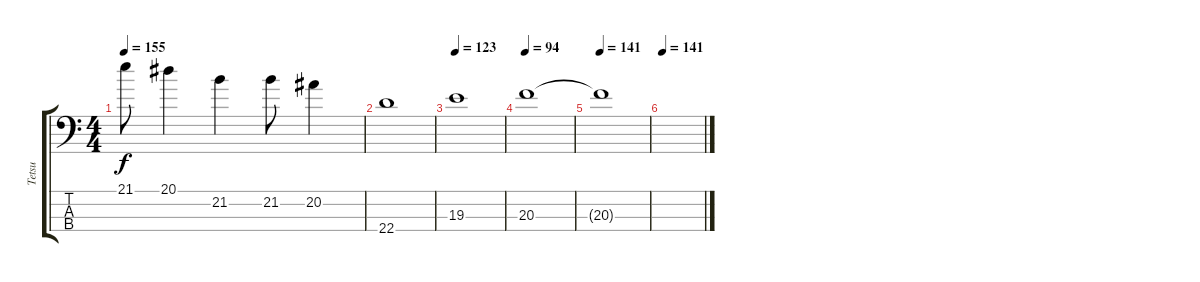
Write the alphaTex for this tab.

\track ("Tetsu" "Tetsu") {instrument electricbassfinger}
\staff {score tabs}
\tuning (G2 D2 A1 E1) {hide}
\ts (4 4)
\tempo 155
\clef f4
\ks c
21.1{t}.8{dy f} 20.1.4 21.2.4 21.2.8 20.2.4 |
22.4.1 |
\tempo 123
19.3.1 |
\tempo 94
20.3.1 |
\tempo 141
20.3{t}.1 |
\tempo 141
